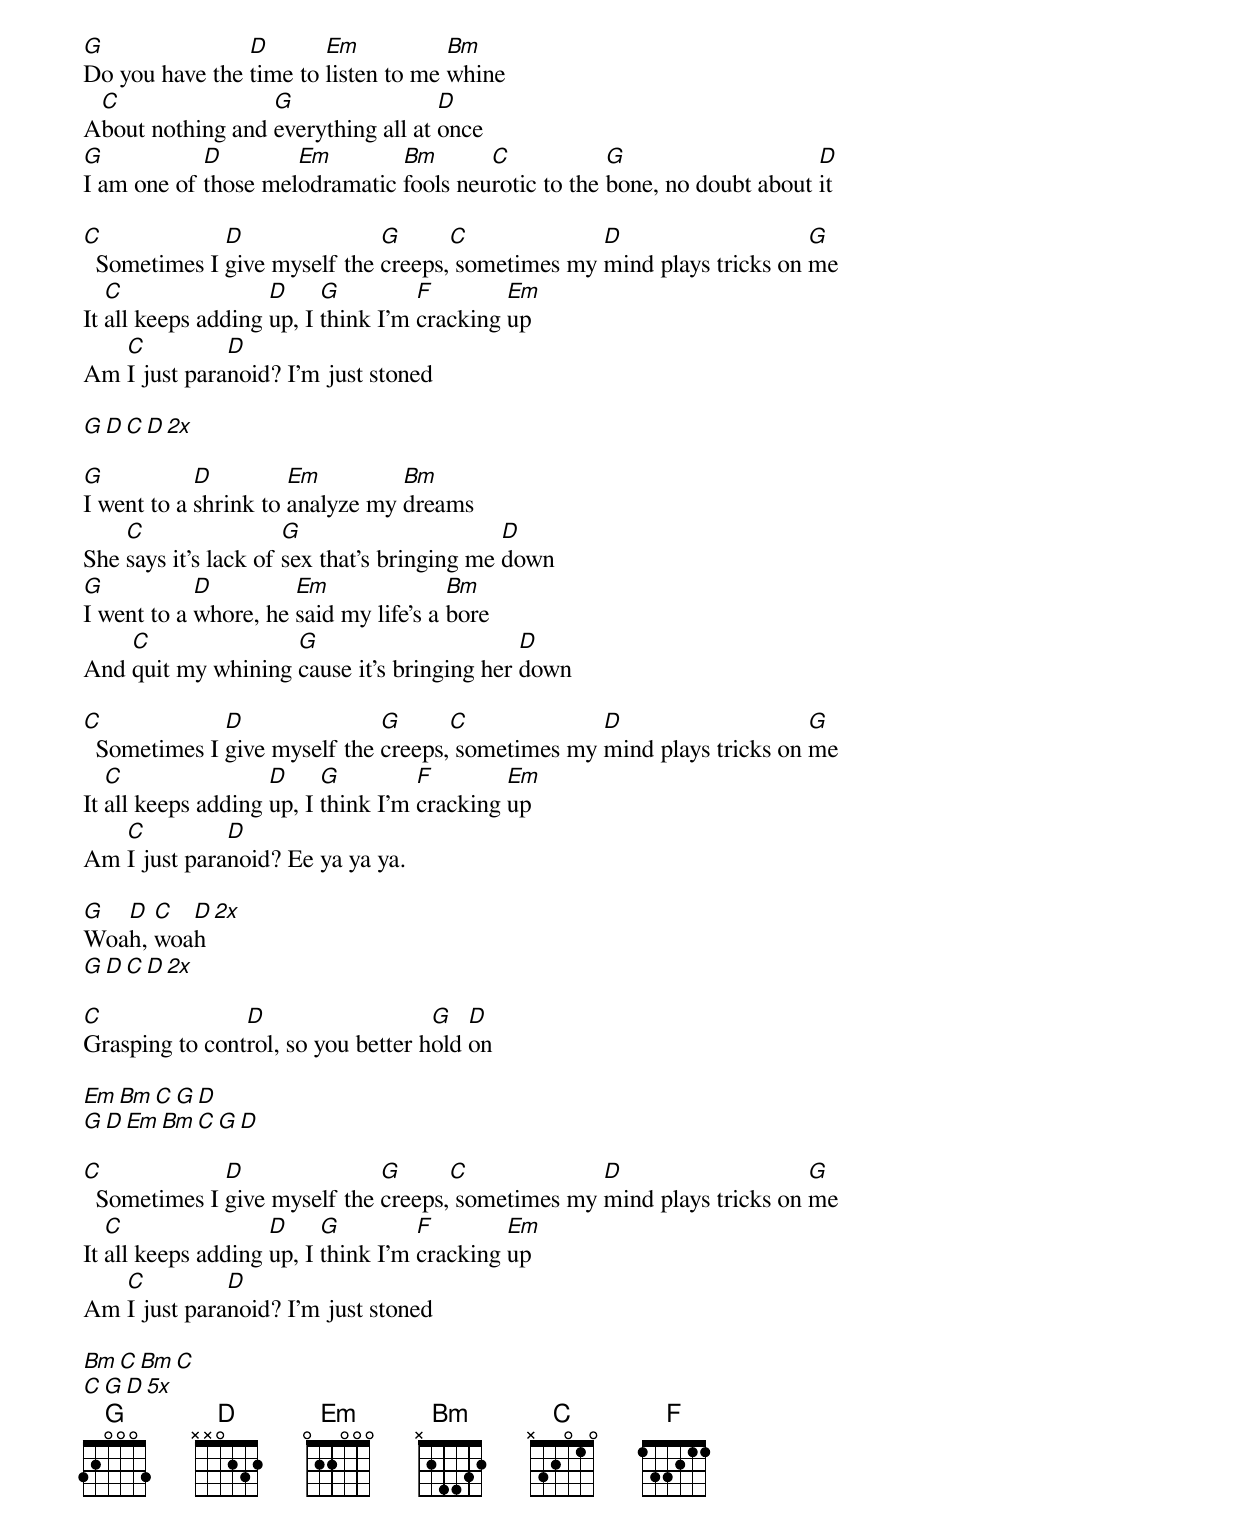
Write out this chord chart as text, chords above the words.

G               D       Em           Bm
Do you have the time to listen to me whine
 C                G                 D
About nothing and everything all at once
G           D        Em        Bm       C            G                    D
I am one of those melodramatic fools neurotic to the bone, no doubt about it

C             D               G      C             D                    G
  Sometimes I give myself the creeps, sometimes my mind plays tricks on me
   C                D     G         F        Em
It all keeps adding up, I think I'm cracking up
   C          D
Am I just paranoid? I'm just stoned

G  D  C  D   2x

G           D         Em         Bm
I went to a shrink to analyze my dreams
    C                 G                      D
She says it's lack of sex that's bringing me down
G           D         Em               Bm
I went to a whore, he said my life's a bore
    C               G                       D
And quit my whining cause it's bringing her down

C             D               G      C             D                    G
  Sometimes I give myself the creeps, sometimes my mind plays tricks on me
   C                D     G         F        Em
It all keeps adding up, I think I'm cracking up
   C          D
Am I just paranoid? Ee ya ya ya.

G  D  C  D   2x
Woah, woah
G  D  C  D   2x

C               D                   G   D
Grasping to control, so you better hold on

Em  Bm  C  G  D
G  D  Em  Bm  C  G  D

C             D               G      C             D                    G
  Sometimes I give myself the creeps, sometimes my mind plays tricks on me
   C                D     G         F        Em
It all keeps adding up, I think I'm cracking up
   C          D
Am I just paranoid? I'm just stoned

Bm  C  Bm  C
C  G  D   5x
